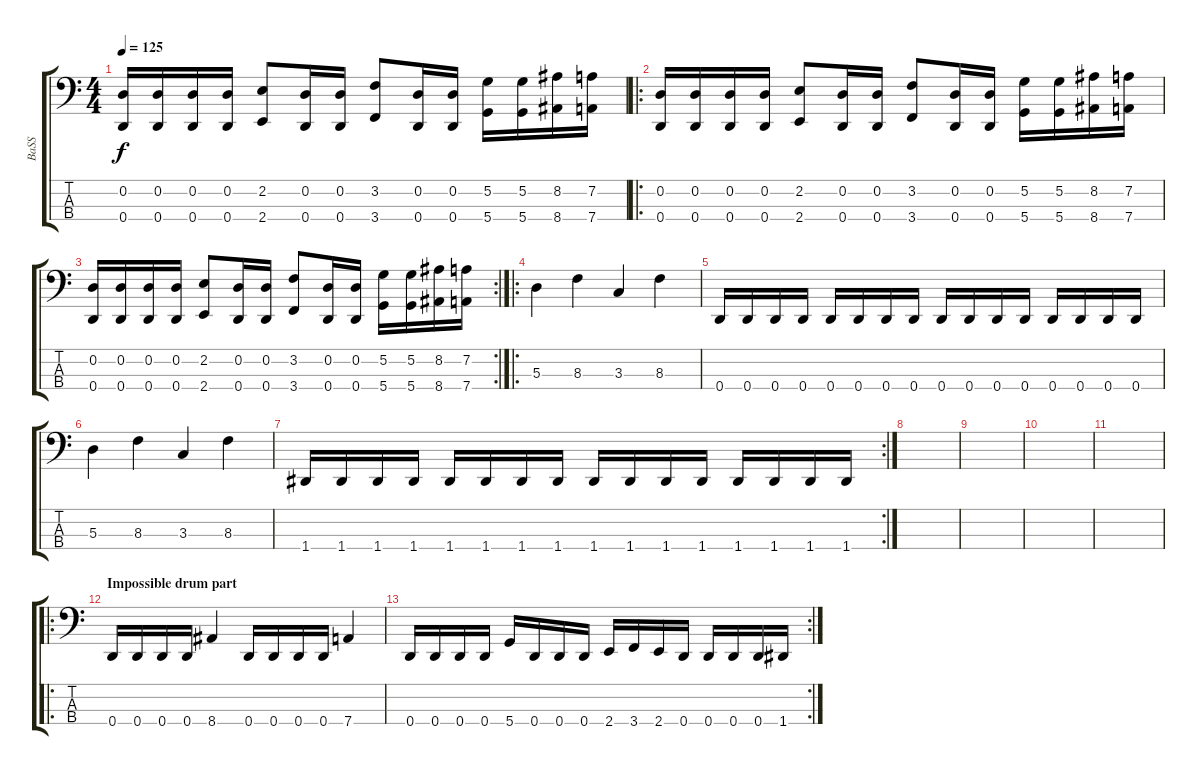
\track ("BaSS" "BaSS") {instrument electricbasspick}
\staff {score tabs}
\tuning (G2 D2 A1 D1) {hide}
\ts (4 4)
\tempo 125
\clef f4
\ks c
(0.2 0.4).16{dy f} (0.2 0.4).16 (0.2 0.4).16 (0.2 0.4).16 (2.2 2.4).8 (0.2 0.4).16 (0.2 0.4).16 (3.2 3.4).8 (0.2 0.4).16 (0.2 0.4).16 (5.2 5.4).16 (5.2 5.4).16 (8.2 8.4).16 (7.2 7.4).16 |
\ro
(0.2 0.4).16 (0.2 0.4).16 (0.2 0.4).16 (0.2 0.4).16 (2.2 2.4).8 (0.2 0.4).16 (0.2 0.4).16 (3.2 3.4).8 (0.2 0.4).16 (0.2 0.4).16 (5.2 5.4).16 (5.2 5.4).16 (8.2 8.4).16 (7.2 7.4).16 |
\rc 2
(0.2 0.4).16 (0.2 0.4).16 (0.2 0.4).16 (0.2 0.4).16 (2.2 2.4).8 (0.2 0.4).16 (0.2 0.4).16 (3.2 3.4).8 (0.2 0.4).16 (0.2 0.4).16 (5.2 5.4).16 (5.2 5.4).16 (8.2 8.4).16 (7.2 7.4).16 |
\ro
5.3.4 8.3.4 3.3.4 8.3.4 |
0.4.16 0.4.16 0.4.16 0.4.16 0.4.16 0.4.16 0.4.16 0.4.16 0.4.16 0.4.16 0.4.16 0.4.16 0.4.16 0.4.16 0.4.16 0.4.16 |
5.3.4 8.3.4 3.3.4 8.3.4 |
\rc 2
1.4.16 1.4.16 1.4.16 1.4.16 1.4.16 1.4.16 1.4.16 1.4.16 1.4.16 1.4.16 1.4.16 1.4.16 1.4.16 1.4.16 1.4.16 1.4.16 |
|
|
|
|
\ro
\section ("" "Impossible drum part")
0.4.16 0.4.16 0.4.16 0.4.16 8.4.4 0.4.16 0.4.16 0.4.16 0.4.16 7.4.4 |
\rc 2
0.4.16 0.4.16 0.4.16 0.4.16 5.4.16 0.4.16 0.4.16 0.4.16 2.4.16 3.4.16 2.4.16 0.4.16 0.4.16 0.4.16 0.4.16 1.4.16
